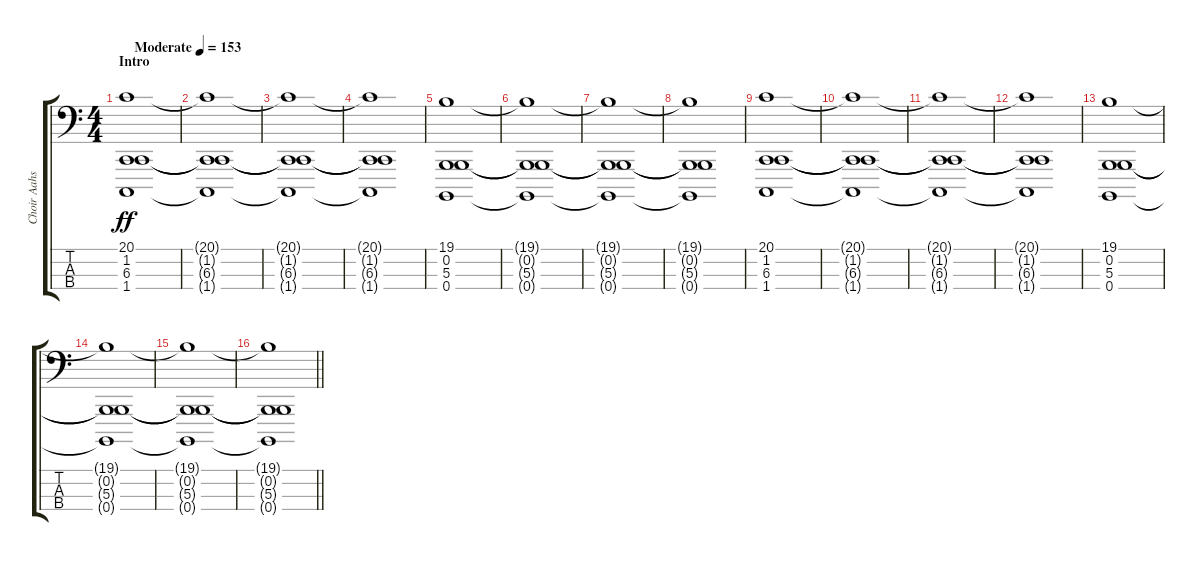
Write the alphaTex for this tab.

\track ("Choir Aahs" "Choir Aahs") {instrument choiraahs}
\staff {score tabs}
\tuning (E2 B1 Gb1 B0) {hide}
\ts (4 4)
\section ("" "Intro")
\tempo (153 "Moderate")
\clef f4
\ks c
(20.1 1.2 6.3 1.4).1{dy ff instrument choiraahs} |
(20.1{t} 1.2{t} 6.3{t} 1.4{t}).1 |
(20.1{t} 1.2{t} 6.3{t} 1.4{t}).1 |
(20.1{t} 1.2{t} 6.3{t} 1.4{t}).1 |
(19.1 0.2 5.3 0.4).1 |
(19.1{t} 0.2{t} 5.3{t} 0.4{t}).1 |
(19.1{t} 0.2{t} 5.3{t} 0.4{t}).1 |
(19.1{t} 0.2{t} 5.3{t} 0.4{t}).1 |
(20.1 1.2 6.3 1.4).1 |
(20.1{t} 1.2{t} 6.3{t} 1.4{t}).1 |
(20.1{t} 1.2{t} 6.3{t} 1.4{t}).1 |
(20.1{t} 1.2{t} 6.3{t} 1.4{t}).1 |
(19.1 0.2 5.3 0.4).1 |
(19.1{t} 0.2{t} 5.3{t} 0.4{t}).1 |
(19.1{t} 0.2{t} 5.3{t} 0.4{t}).1 |
\barLineRight lightlight
(19.1{t} 0.2{t} 5.3{t} 0.4{t}).1
